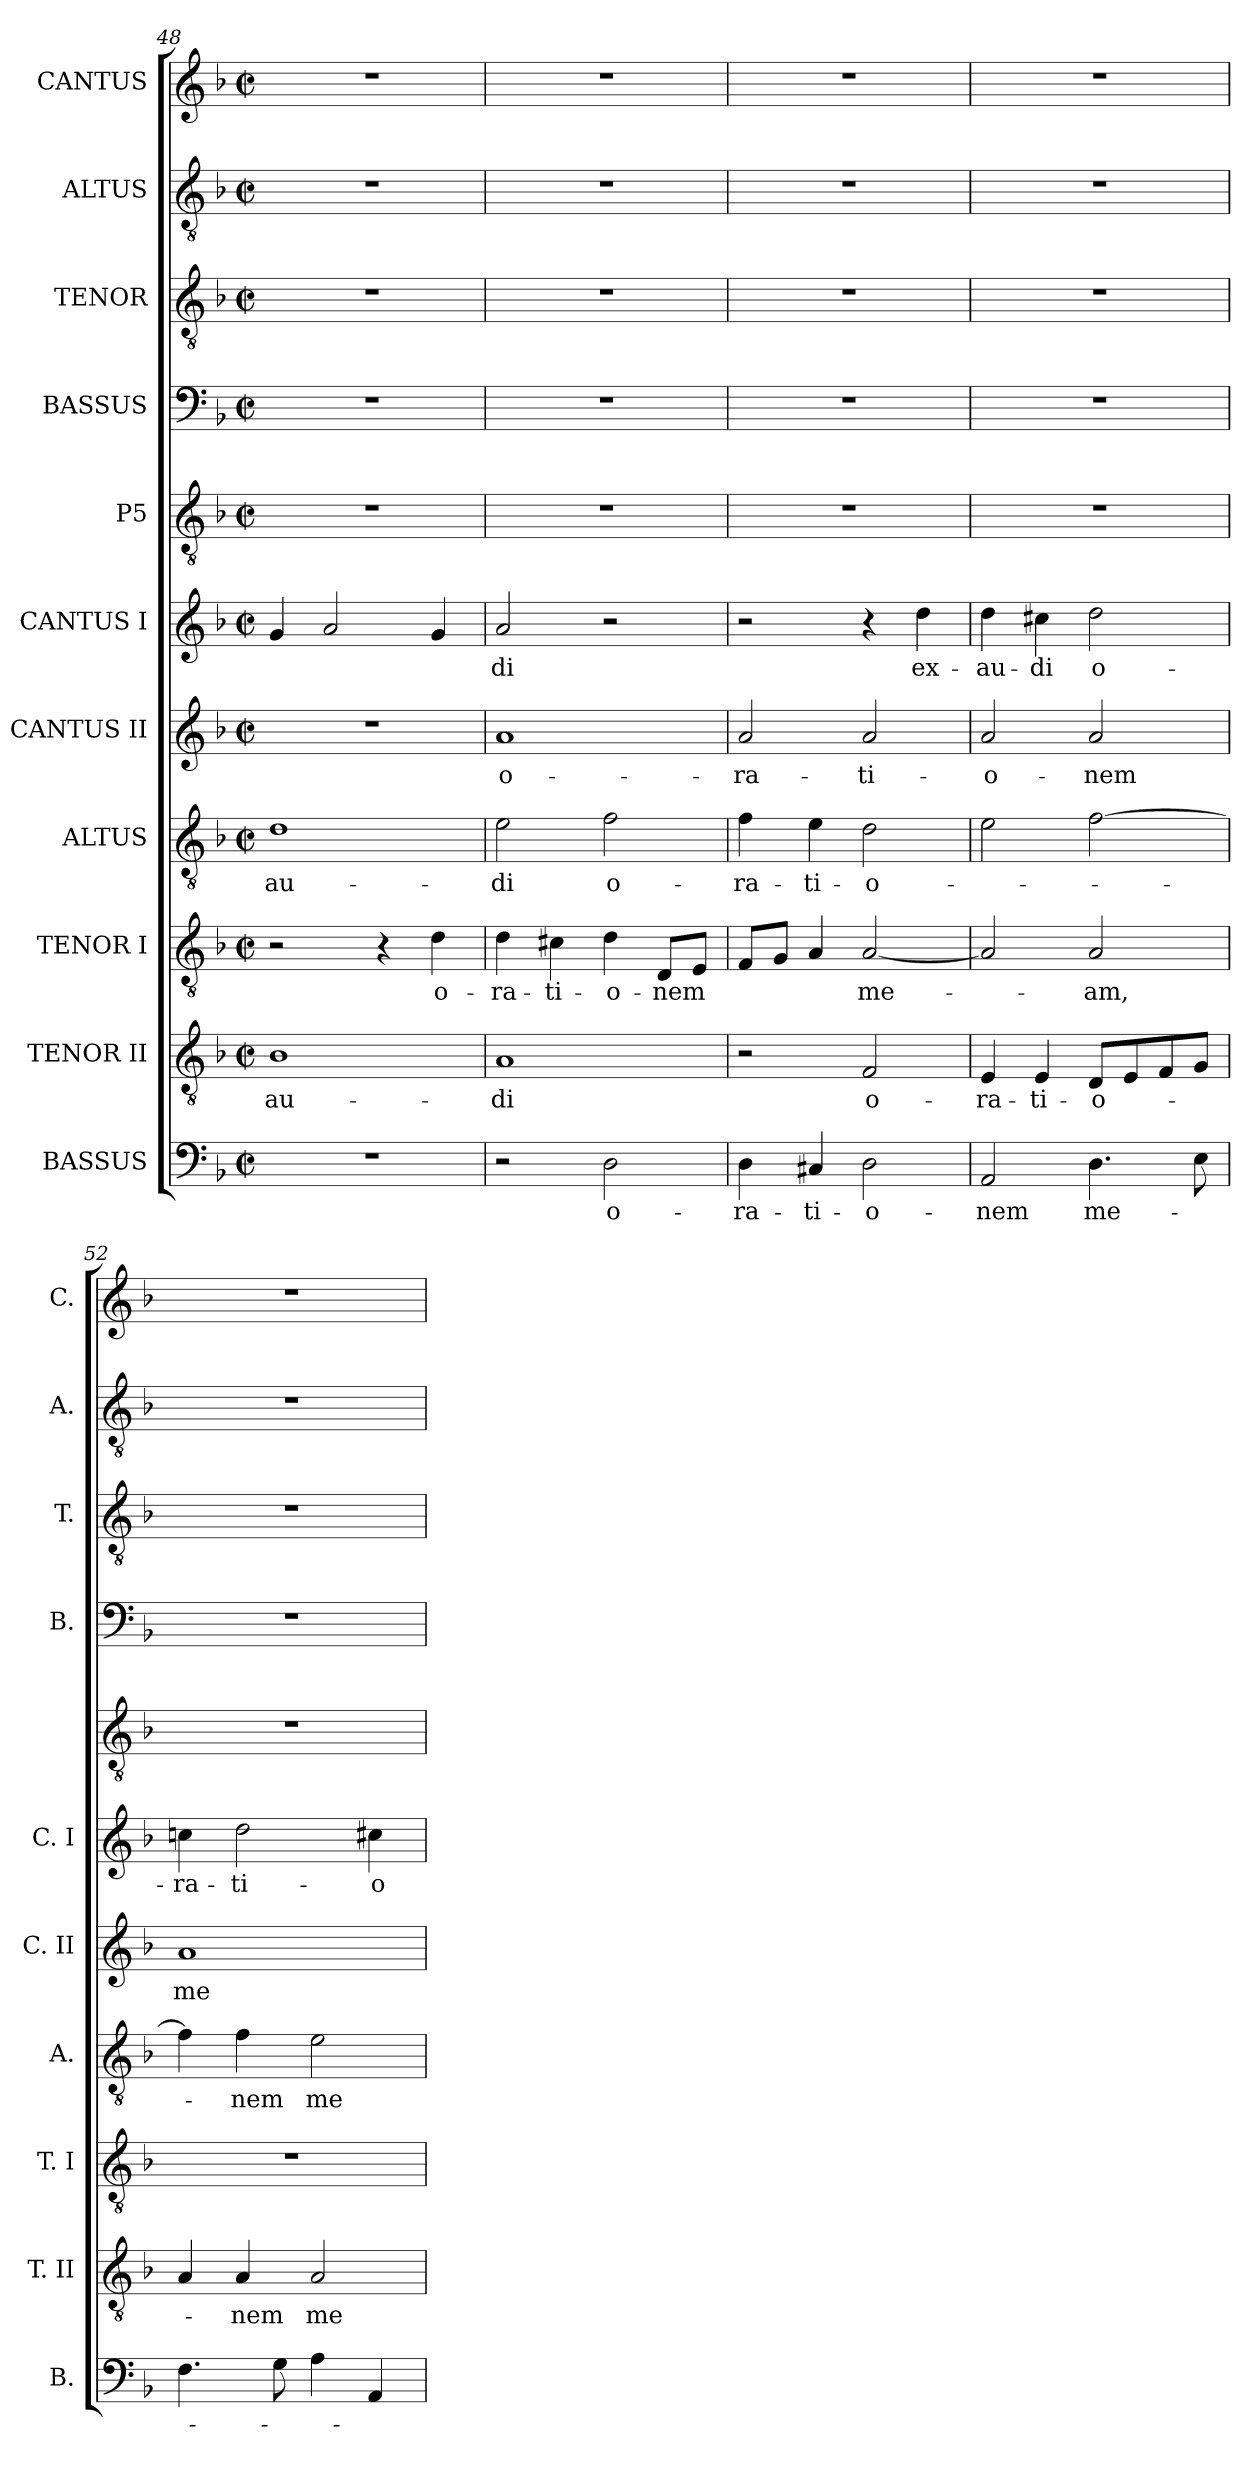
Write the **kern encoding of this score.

**kern	**text	**kern	**text	**kern	**text	**kern	**text	**kern	**text	**kern	**text	**kern	**kern	**kern	**kern	**kern
*part11	*part11	*part10	*part10	*part9	*part9	*part8	*part8	*part7	*part7	*part6	*part6	*part5	*part4	*part3	*part2	*part1
*staff11	*staff11	*staff10	*staff10	*staff9	*staff9	*staff8	*staff8	*staff7	*staff7	*staff6	*staff6	*staff5	*staff4	*staff3	*staff2	*staff1
*I"BASSUS	*	*I"TENOR II	*	*I"TENOR I	*	*I"ALTUS	*	*I"CANTUS II	*	*I"CANTUS I	*	*I"P5	*I"BASSUS	*I"TENOR	*I"ALTUS	*I"CANTUS
*I'B.	*	*I'T. II	*	*I'T. I	*	*I'A.	*	*I'C. II	*	*I'C. I	*	*	*I'B.	*I'T.	*I'A.	*I'C.
!!LO:PB:g=z
*clefF4	*	*clefGv2	*	*clefGv2	*	*clefGv2	*	*clefG2	*	*clefG2	*	*clefGv2	*clefF4	*clefGv2	*clefGv2	*clefG2
*	*	*ITrd7c12	*	*ITrd7c12	*	*ITrd7c12	*	*	*	*	*	*ITrd7c12	*	*ITrd7c12	*ITrd7c12	*
*k[b-]	*	*k[b-]	*	*k[b-]	*	*k[b-]	*	*k[b-]	*	*k[b-]	*	*k[b-]	*k[b-]	*k[b-]	*k[b-]	*k[b-]
*d:	*	*d:	*	*d:	*	*d:	*	*d:	*	*d:	*	*d:	*d:	*d:	*d:	*d:
*M2/2	*	*M2/2	*	*M2/2	*	*M2/2	*	*M2/2	*	*M2/2	*	*M2/2	*M2/2	*M2/2	*M2/2	*M2/2
*met(c|)	*	*met(c|)	*	*met(c|)	*	*met(c|)	*	*met(c|)	*	*met(c|)	*	*met(c|)	*met(c|)	*met(c|)	*met(c|)	*met(c|)
=48	=48	=48	=48	=48	=48	=48	=48	=48	=48	=48	=48	=48	=48	=48	=48	=48
!	!	!	!LO:LY:b:color=#000000	!	!	!	!	!	!	!	!	!	!	!	!	!
!	!	!	!	!	!	!	!LO:LY:b:color=#000000	!	!	!	!	!	!	!	!	!
1r	.	1BB-i	-au-	2r	.	1Di	-au-	1r	.	4gi/	.	1r	1r	1r	1r	1r
.	.	.	.	.	.	.	.	.	.	2ai/	.	.	.	.	.	.
.	.	.	.	4r	.	.	.	.	.	.	.	.	.	.	.	.
!	!	!	!	!	!LO:LY:b:color=#000000	!	!	!	!	!	!	!	!	!	!	!
.	.	.	.	4Di\	o-	.	.	.	.	4gi/	.	.	.	.	.	.
=49	=49	=49	=49	=49	=49	=49	=49	=49	=49	=49	=49	=49	=49	=49	=49	=49
!	!	!	!LO:LY:b:color=#000000	!	!	!	!	!	!	!	!	!	!	!	!	!
!	!	!	!	!	!LO:LY:b:color=#000000	!	!	!	!	!	!	!	!	!	!	!
!	!	!	!	!	!	!	!LO:LY:b:color=#000000	!	!	!	!	!	!	!	!	!
!	!	!	!	!	!	!	!	!	!LO:LY:b:color=#000000	!	!	!	!	!	!	!
!	!	!	!	!	!	!	!	!	!	!	!LO:LY:b:color=#000000	!	!	!	!	!
2r	.	1AAi	-di	4Di\	-ra-	2Ei\	-di	1ai	o-	2ai/	-di	1r	1r	1r	1r	1r
!	!	!	!	!	!LO:LY:b:color=#000000	!	!	!	!	!	!	!	!	!	!	!
.	.	.	.	4C#Xi\	-ti-	.	.	.	.	.	.	.	.	.	.	.
!	!LO:LY:b:color=#000000	!	!	!	!	!	!	!	!	!	!	!	!	!	!	!
!	!	!	!	!	!LO:LY:b:color=#000000	!	!	!	!	!	!	!	!	!	!	!
!	!	!	!	!	!	!	!LO:LY:b:color=#000000	!	!	!	!	!	!	!	!	!
2Di\	o-	.	.	4Di\	-o-	2Fi\	o-	.	.	2r	.	.	.	.	.	.
!	!	!	!	!	!LO:LY:b:color=#000000	!	!	!	!	!	!	!	!	!	!	!
.	.	.	.	8DDi/L	-nem	.	.	.	.	.	.	.	.	.	.	.
.	.	.	.	8EEi/J	.	.	.	.	.	.	.	.	.	.	.	.
=50	=50	=50	=50	=50	=50	=50	=50	=50	=50	=50	=50	=50	=50	=50	=50	=50
!	!LO:LY:b:color=#000000	!	!	!	!	!	!	!	!	!	!	!	!	!	!	!
!	!	!	!	!	!	!	!LO:LY:b:color=#000000	!	!	!	!	!	!	!	!	!
!	!	!	!	!	!	!	!	!	!LO:LY:b:color=#000000	!	!	!	!	!	!	!
4Di\	-ra-	2r	.	8FFi/L	.	4Fi\	-ra-	2ai/	-ra-	2r	.	1r	1r	1r	1r	1r
.	.	.	.	8GGi/J	.	.	.	.	.	.	.	.	.	.	.	.
!	!LO:LY:b:color=#000000	!	!	!	!	!	!	!	!	!	!	!	!	!	!	!
!	!	!	!	!	!	!	!LO:LY:b:color=#000000	!	!	!	!	!	!	!	!	!
4C#Xi/	-ti-	.	.	4AAi/	.	4Ei\	-ti-	.	.	.	.	.	.	.	.	.
!	!LO:LY:b:color=#000000	!	!	!	!	!	!	!	!	!	!	!	!	!	!	!
!	!	!	!LO:LY:b:color=#000000	!	!	!	!	!	!	!	!	!	!	!	!	!
!	!	!	!	!	!LO:LY:b:color=#000000	!	!	!	!	!	!	!	!	!	!	!
!	!	!	!	!	!	!	!LO:LY:b:color=#000000	!	!	!	!	!	!	!	!	!
!	!	!	!	!	!	!	!	!	!LO:LY:b:color=#000000	!	!	!	!	!	!	!
2Di\	-o-	2FFi/	o-	[2AAi/	me-	2Di\	-o-	2ai/	-ti-	4r	.	.	.	.	.	.
!	!	!	!	!	!	!	!	!	!	!	!LO:LY:b:color=#000000	!	!	!	!	!
.	.	.	.	.	.	.	.	.	.	4ddi\	ex-	.	.	.	.	.
=51	=51	=51	=51	=51	=51	=51	=51	=51	=51	=51	=51	=51	=51	=51	=51	=51
!	!LO:LY:b:color=#000000	!	!	!	!	!	!	!	!	!	!	!	!	!	!	!
!	!	!	!LO:LY:b:color=#000000	!	!	!	!	!	!	!	!	!	!	!	!	!
!	!	!	!	!	!	!	!	!	!LO:LY:b:color=#000000	!	!	!	!	!	!	!
!	!	!	!	!	!	!	!	!	!	!	!LO:LY:b:color=#000000	!	!	!	!	!
2AAi/	-nem	4EEi/	-ra-	2AAi/]	.	2Ei\	.	2ai/	-o-	4ddi\	-au-	1r	1r	1r	1r	1r
!	!	!	!LO:LY:b:color=#000000	!	!	!	!	!	!	!	!	!	!	!	!	!
!	!	!	!	!	!	!	!	!	!	!	!LO:LY:b:color=#000000	!	!	!	!	!
.	.	4EEi/	-ti-	.	.	.	.	.	.	4cc#Xi\	-di	.	.	.	.	.
!	!LO:LY:b:color=#000000	!	!	!	!	!	!	!	!	!	!	!	!	!	!	!
!	!	!	!LO:LY:b:color=#000000	!	!	!	!	!	!	!	!	!	!	!	!	!
!	!	!	!	!	!LO:LY:b:color=#000000	!	!	!	!	!	!	!	!	!	!	!
!	!	!	!	!	!	!	!	!	!LO:LY:b:color=#000000	!	!	!	!	!	!	!
!	!	!	!	!	!	!	!	!	!	!	!LO:LY:b:color=#000000	!	!	!	!	!
4.Di\	me-	8DDi/L	-o-	2AAi/	-am,	[2Fi\	.	2ai/	-nem	2ddi\	o-	.	.	.	.	.
.	.	8EEi/	.	.	.	.	.	.	.	.	.	.	.	.	.	.
.	.	8FFi/	.	.	.	.	.	.	.	.	.	.	.	.	.	.
8Ei\	.	8GGi/J	.	.	.	.	.	.	.	.	.	.	.	.	.	.
=52	=52	=52	=52	=52	=52	=52	=52	=52	=52	=52	=52	=52	=52	=52	=52	=52
!	!	!	!	!	!	!	!	!	!LO:LY:b:color=#000000	!	!	!	!	!	!	!
!	!	!	!	!	!	!	!	!	!	!	!LO:LY:b:color=#000000	!	!	!	!	!
4.Fi\	.	4AAi/	.	1r	.	4Fi\]	.	1ai	me-	4ccni\	-ra-	1r	1r	1r	1r	1r
!	!	!	!LO:LY:b:color=#000000	!	!	!	!	!	!	!	!	!	!	!	!	!
!	!	!	!	!	!	!	!LO:LY:b:color=#000000	!	!	!	!	!	!	!	!	!
!	!	!	!	!	!	!	!	!	!	!	!LO:LY:b:color=#000000	!	!	!	!	!
.	.	4AAi/	-nem	.	.	4Fi\	-nem	.	.	2ddi\	-ti-	.	.	.	.	.
8Gi\	.	.	.	.	.	.	.	.	.	.	.	.	.	.	.	.
!	!	!	!LO:LY:b:color=#000000	!	!	!	!	!	!	!	!	!	!	!	!	!
!	!	!	!	!	!	!	!LO:LY:b:color=#000000	!	!	!	!	!	!	!	!	!
4Ai\	.	2AAi/	me-	.	.	2Ei\	me-	.	.	.	.	.	.	.	.	.
!	!	!	!	!	!	!	!	!	!	!	!LO:LY:b:color=#000000	!	!	!	!	!
4AAi/	.	.	.	.	.	.	.	.	.	4cc#Xi\	-o-	.	.	.	.	.
=	=	=	=	=	=	=	=	=	=	=	=	=	=	=	=	=
*-	*-	*-	*-	*-	*-	*-	*-	*-	*-	*-	*-	*-	*-	*-	*-	*-
